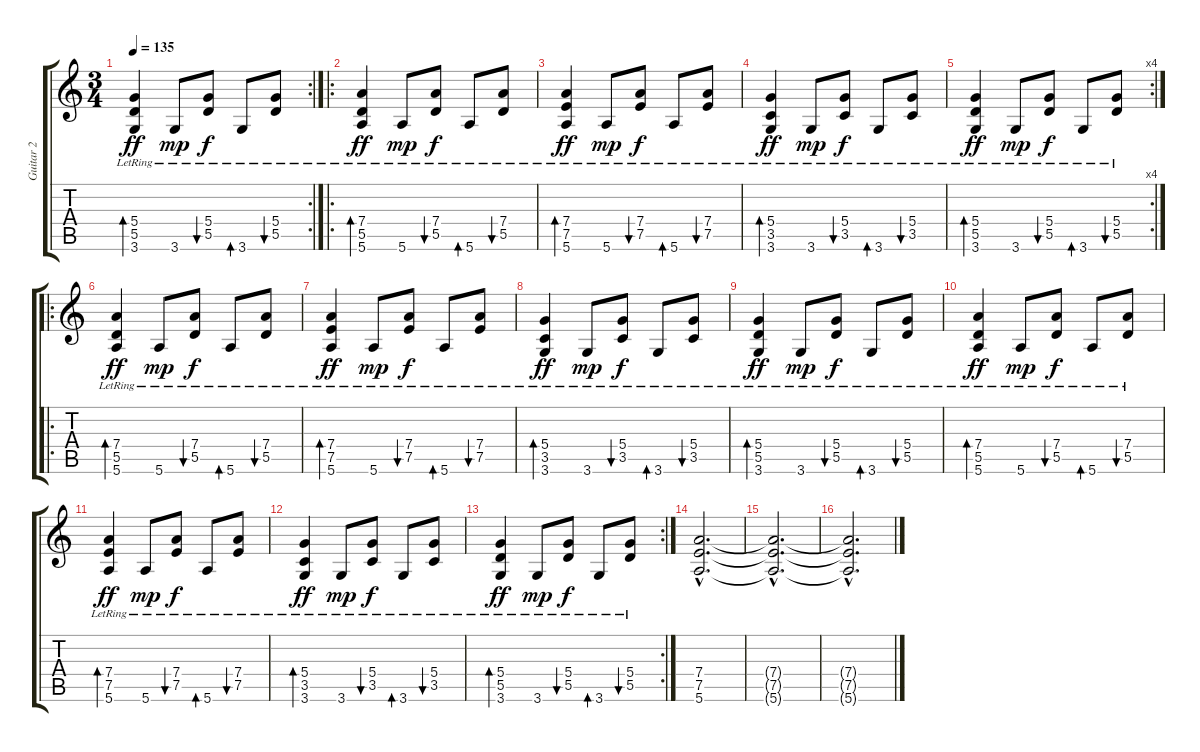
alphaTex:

\track ("Guitar 2" "Guitar 2") {instrument acousticguitarnylon}
\staff {score tabs}
\tuning (E4 B3 G3 D3 A2 E2) {hide}
\rc 2
\ts (3 4)
\tempo 135
\clef g2
\ks c
(5.4 5.5{lr} 3.6{lr}).4{bd 60 dy ff} 3.6{lr}.8{dy mp} (5.4 5.5{lr}).8{bu 60 dy f} 3.6{lr}.8{bd 60} (5.4 5.5{lr}).8{bu 60} |
\ro
(7.4 5.5{lr} 5.6{lr}).4{bd 60 dy ff} 5.6{lr}.8{dy mp} (7.4 5.5{lr}).8{bu 60 dy f} 5.6{lr}.8{bd 60} (7.4 5.5{lr}).8{bu 60} |
(7.4 7.5{lr} 5.6{lr}).4{bd 60 dy ff} 5.6{lr}.8{dy mp} (7.4 7.5{lr}).8{bu 60 dy f} 5.6{lr}.8{bd 60} (7.4 7.5{lr}).8{bu 60} |
(5.4 3.5{lr} 3.6{lr}).4{bd 60 dy ff} 3.6{lr}.8{dy mp} (5.4 3.5{lr}).8{bu 60 dy f} 3.6{lr}.8{bd 60} (5.4 3.5{lr}).8{bu 60} |
\rc 4
(5.4 5.5{lr} 3.6{lr}).4{bd 60 dy ff} 3.6{lr}.8{dy mp} (5.4 5.5{lr}).8{bu 60 dy f} 3.6{lr}.8{bd 60} (5.4 5.5{lr}).8{bu 60} |
\ro
(7.4 5.5{lr} 5.6{lr}).4{bd 60 dy ff} 5.6{lr}.8{dy mp} (7.4 5.5{lr}).8{bu 60 dy f} 5.6{lr}.8{bd 60} (7.4 5.5{lr}).8{bu 60} |
(7.4 7.5{lr} 5.6{lr}).4{bd 60 dy ff} 5.6{lr}.8{dy mp} (7.4 7.5{lr}).8{bu 60 dy f} 5.6{lr}.8{bd 60} (7.4 7.5{lr}).8{bu 60} |
(5.4 3.5{lr} 3.6{lr}).4{bd 60 dy ff} 3.6{lr}.8{dy mp} (5.4 3.5{lr}).8{bu 60 dy f} 3.6{lr}.8{bd 60} (5.4 3.5{lr}).8{bu 60} |
(5.4 5.5{lr} 3.6{lr}).4{bd 60 dy ff} 3.6{lr}.8{dy mp} (5.4 5.5{lr}).8{bu 60 dy f} 3.6{lr}.8{bd 60} (5.4 5.5{lr}).8{bu 60} |
(7.4 5.5{lr} 5.6{lr}).4{bd 60 dy ff} 5.6{lr}.8{dy mp} (7.4 5.5{lr}).8{bu 60 dy f} 5.6{lr}.8{bd 60} (7.4 5.5{lr}).8{bu 60} |
(7.4 7.5{lr} 5.6{lr}).4{bd 60 dy ff} 5.6{lr}.8{dy mp} (7.4 7.5{lr}).8{bu 60 dy f} 5.6{lr}.8{bd 60} (7.4 7.5{lr}).8{bu 60} |
(5.4 3.5{lr} 3.6{lr}).4{bd 60 dy ff} 3.6{lr}.8{dy mp} (5.4 3.5{lr}).8{bu 60 dy f} 3.6{lr}.8{bd 60} (5.4 3.5{lr}).8{bu 60} |
\rc 2
(5.4 5.5{lr} 3.6{lr}).4{bd 60 dy ff} 3.6{lr}.8{dy mp} (5.4 5.5{lr}).8{bu 60 dy f} 3.6{lr}.8{bd 60} (5.4 5.5{lr}).8{bu 60} |
(7.4{hac} 7.5{hac} 5.6{hac}).2{d} |
(7.4{hac t} 7.5{hac t} 5.6{hac t}).2{d} |
(7.4{hac t} 7.5{hac t} 5.6{hac t}).2{d}
